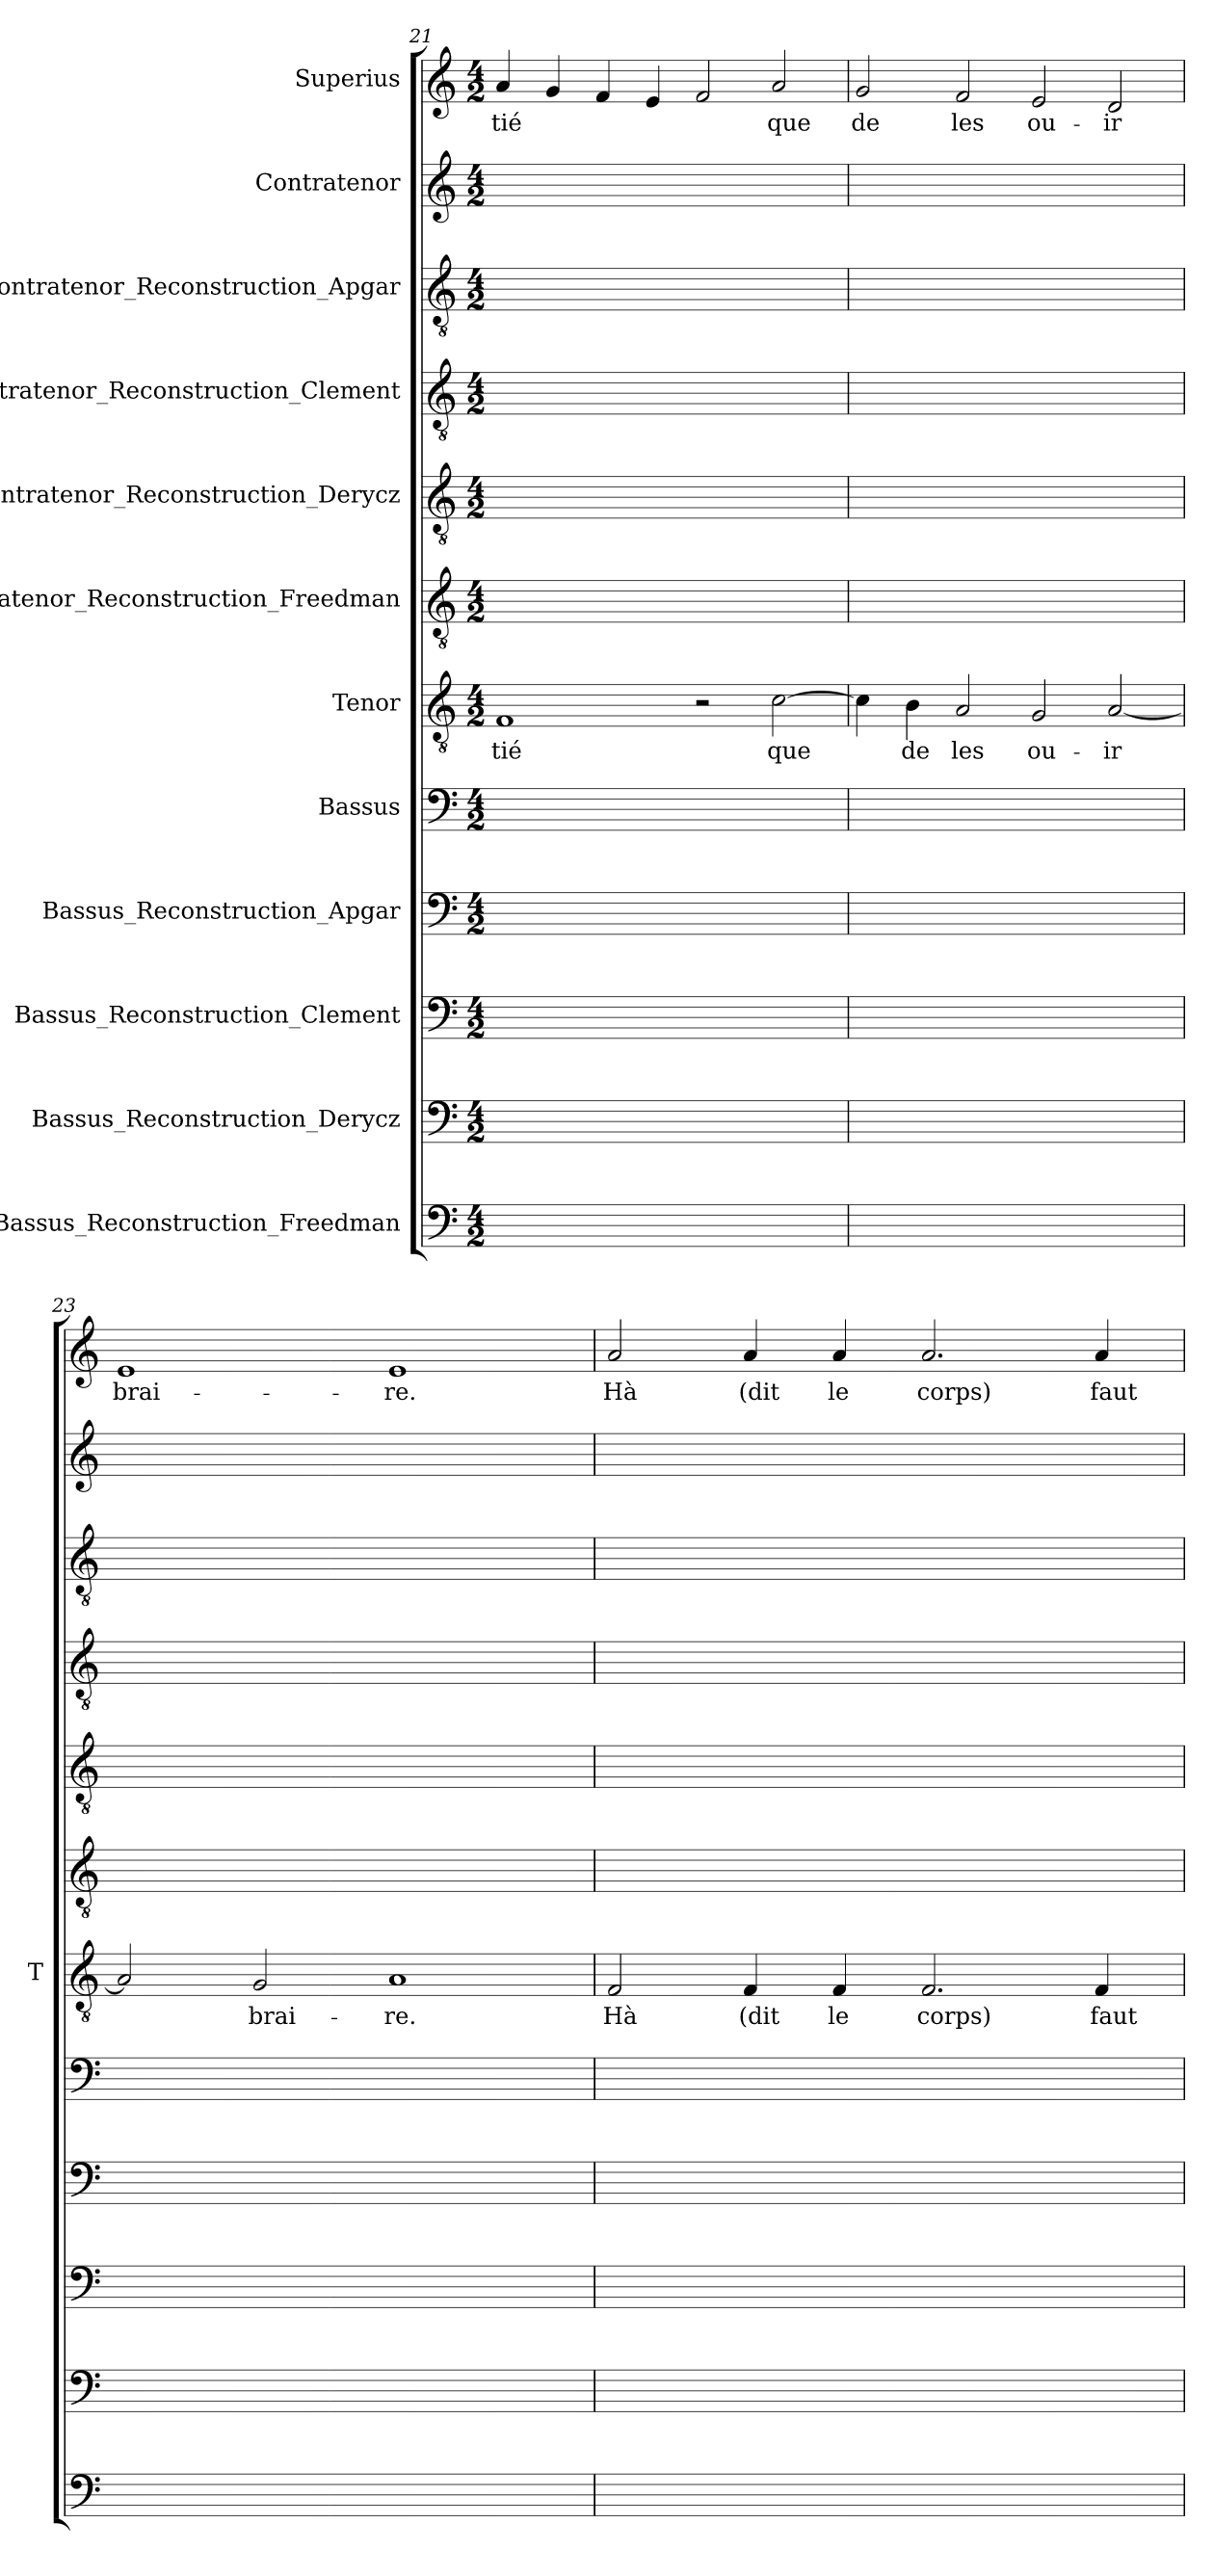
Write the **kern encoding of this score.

**kern	**kern	**kern	**kern	**kern	**kern	**text	**kern	**kern	**kern	**kern	**kern	**kern	**text
*part12	*part11	*part10	*part9	*part8	*part7	*part7	*part6	*part5	*part4	*part3	*part2	*part1	*part1
*staff12	*staff11	*staff10	*staff9	*staff8	*staff7	*staff7	*staff6	*staff5	*staff4	*staff3	*staff2	*staff1	*staff1
*I"Bassus_Reconstruction_Freedman	*I"Bassus_Reconstruction_Derycz	*I"Bassus_Reconstruction_Clement	*I"Bassus_Reconstruction_Apgar	*I"Bassus	*I"Tenor	*	*I"Contratenor_Reconstruction_Freedman	*I"Contratenor_Reconstruction_Derycz	*I"Contratenor_Reconstruction_Clement	*I"Contratenor_Reconstruction_Apgar	*I"Contratenor	*I"Superius	*
*	*	*	*	*	*I'T	*	*	*	*	*	*	*	*
*clefF4	*clefF4	*clefF4	*clefF4	*clefF4	*clefGv2	*	*clefGv2	*clefGv2	*clefGv2	*clefGv2	*clefG2	*clefG2	*
*k[]	*k[]	*k[]	*k[]	*k[]	*k[]	*	*k[]	*k[]	*k[]	*k[]	*k[]	*k[]	*
*M4/2	*M4/2	*M4/2	*M4/2	*M4/2	*M4/2	*	*M4/2	*M4/2	*M4/2	*M4/2	*M4/2	*M4/2	*
=21	=21	=21	=21	=21	=21	=21	=21	=21	=21	=21	=21	=21	=21
0ryy	0ryy	0ryy	0ryy	0ryy	1F	-tié	0ryy	0ryy	0ryy	0ryy	0ryy	4a	-tié
.	.	.	.	.	.	.	.	.	.	.	.	4g	.
.	.	.	.	.	.	.	.	.	.	.	.	4f	.
.	.	.	.	.	.	.	.	.	.	.	.	4e	.
.	.	.	.	.	2r	.	.	.	.	.	.	2f	.
.	.	.	.	.	[2c	-que	.	.	.	.	.	2a	-que
=22	=22	=22	=22	=22	=22	=22	=22	=22	=22	=22	=22	=22	=22
0ryy	0ryy	0ryy	0ryy	0ryy	4c]	.	0ryy	0ryy	0ryy	0ryy	0ryy	2g	-de
.	.	.	.	.	4B	-de	.	.	.	.	.	.	.
.	.	.	.	.	2A	-les	.	.	.	.	.	2f	-les
.	.	.	.	.	2G	ou-	.	.	.	.	.	2e	ou-
.	.	.	.	.	[2A	-ir	.	.	.	.	.	2d	-ir
=23	=23	=23	=23	=23	=23	=23	=23	=23	=23	=23	=23	=23	=23
0ryy	0ryy	0ryy	0ryy	0ryy	2A]	.	0ryy	0ryy	0ryy	0ryy	0ryy	1e	brai-
.	.	.	.	.	2G	brai-	.	.	.	.	.	.	.
.	.	.	.	.	1A	-re.	.	.	.	.	.	1e	-re.
=24	=24	=24	=24	=24	=24	=24	=24	=24	=24	=24	=24	=24	=24
0ryy	0ryy	0ryy	0ryy	0ryy	2F	-Hà	0ryy	0ryy	0ryy	0ryy	0ryy	2a	-Hà
.	.	.	.	.	4F	-(dit	.	.	.	.	.	4a	-(dit
.	.	.	.	.	4F	-le	.	.	.	.	.	4a	-le
.	.	.	.	.	2.F	-corps)	.	.	.	.	.	2.a	-corps)
.	.	.	.	.	4F	faut-	.	.	.	.	.	4a	faut-
=	=	=	=	=	=	=	=	=	=	=	=	=	=
*-	*-	*-	*-	*-	*-	*-	*-	*-	*-	*-	*-	*-	*-
